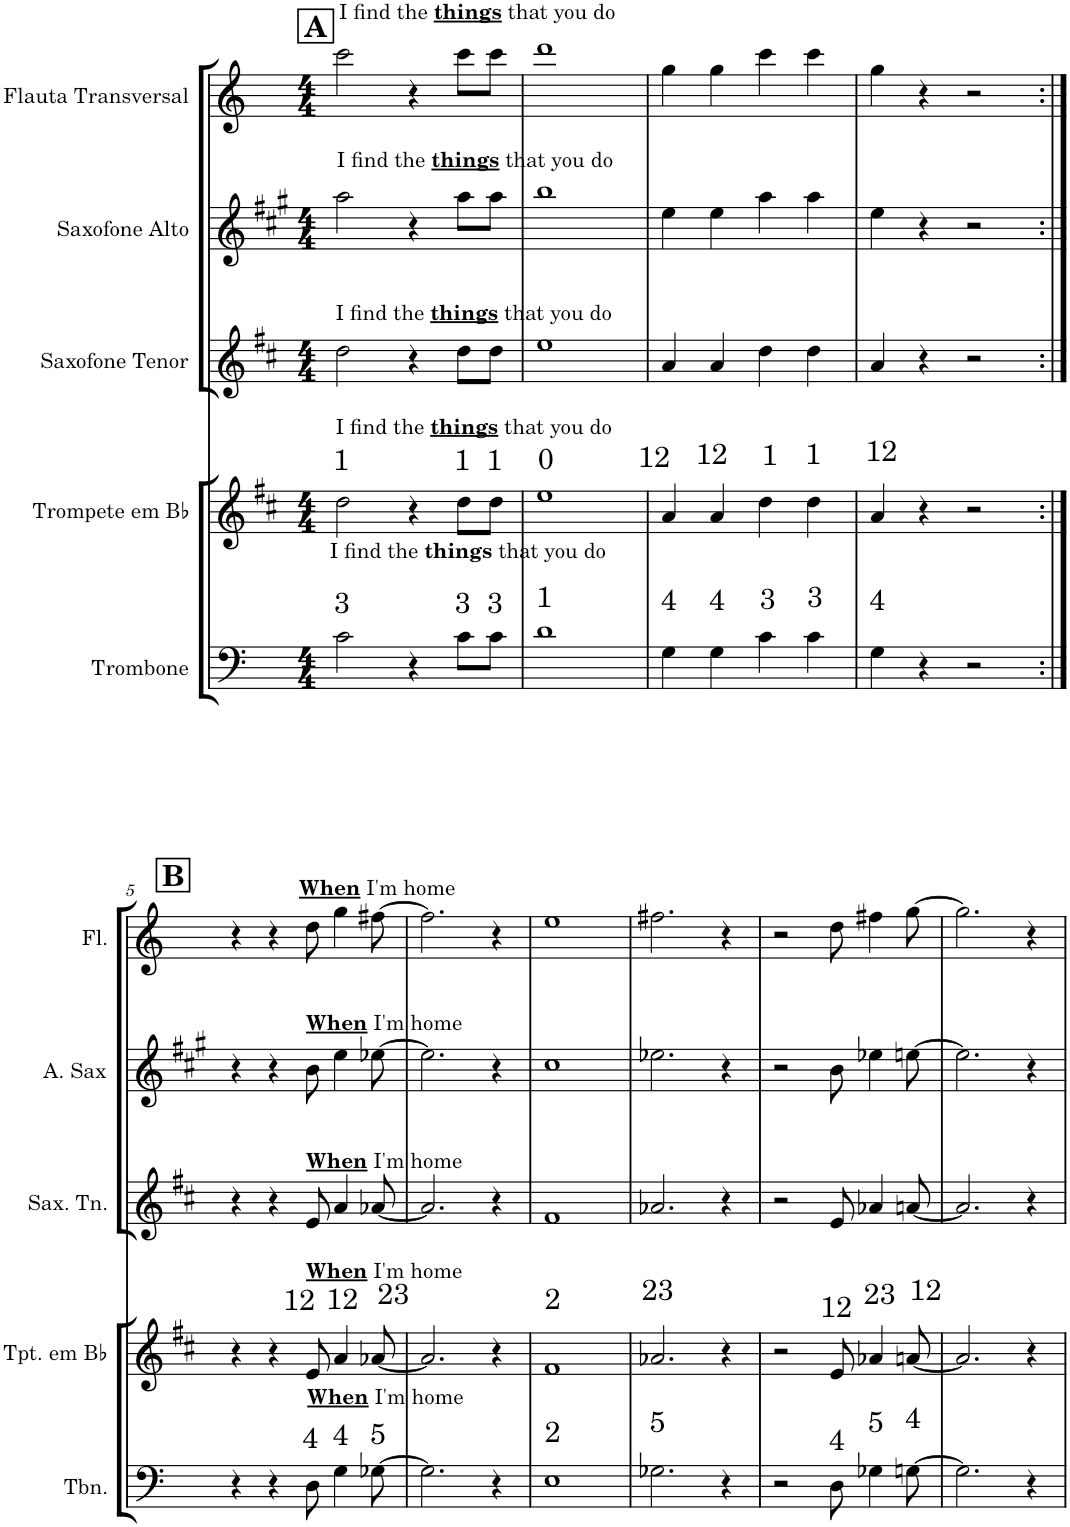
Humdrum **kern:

**kern	**kern	**kern	**kern	**kern
*part5	*part4	*part3	*part2	*part1
*staff5	*staff4	*staff3	*staff2	*staff1
*I"Trombone	*I"Trompete em Bb	*I"Saxofone Tenor	*I"Saxofone Alto	*I"Flauta Transversal
*I'Tbn.	*I'Tpt. em Bb	*I'Sax. Tn.	*	*I'Fl.
*clefF4	*clefG2	*clefG2	*clefG2	*clefG2
*	*Trd1c2	*Trd8c14	*Trd5c9	*
*k[]	*k[f#c#]	*k[f#c#]	*k[f#c#g#]	*k[]
*M4/4	*M4/4	*M4/4	*M4/4	*M4/4
!!LO:REH:place=s1:a:B:cj:fs=14:t=A
=1	=1	=1	=1	=1
!	!	!	!	!LO:TX:a:t=I find the
!	!	!	!	!LO:TX:a:B:t=things
!	!	!	!	!LO:TX:a:t=that you do
!	!	!	!LO:TX:a:t=I find the	!
!	!	!	!LO:TX:a:B:t=things	!
!	!	!	!LO:TX:a:t=that you do	!
!	!	!LO:TX:a:t=I find the	!	!
!	!	!LO:TX:a:B:t=things	!	!
!	!	!LO:TX:a:t=that you do	!	!
!	!LO:TX:a:t=I find the	!	!	!
!	!LO:TX:a:B:t=things	!	!	!
!	!LO:TX:a:t=that you do	!	!	!
!LO:TX:a:t=I find the	!	!	!	!
!LO:TX:a:B:t=things	!	!	!	!
!LO:TX:a:t=that you do	!	!	!	!
2c\	2dd\	2dd\	2aa\	2ccc\
4r	4r	4r	4r	4r
8c\L	8dd\L	8dd\L	8aa\L	8ccc\L
8c\J	8dd\J	8dd\J	8aa\J	8ccc\J
=2	=2	=2	=2	=2
1d	1ee	1ee	1bb	1ddd
=3	=3	=3	=3	=3
4G\	4a/	4a/	4ee\	4gg\
4G\	4a/	4a/	4ee\	4gg\
4c\	4dd\	4dd\	4aa\	4ccc\
4c\	4dd\	4dd\	4aa\	4ccc\
=4	=4	=4	=4	=4
4G\	4a/	4a/	4ee\	4gg\
4r	4r	4r	4r	4r
2r	2r	2r	2r	2r
!!LO:LB:g=z
!!LO:REH:place=s1:a:B:cj:fs=14:t=B
=5:|!	=5:|!	=5:|!	=5:|!	=5:|!
4r	4r	4r	4r	4r
4r	4r	4r	4r	4r
!	!	!	!	!LO:TX:a:B:t=When
!	!	!	!	!LO:TX:a:t=I'm home
!	!	!	!LO:TX:a:B:t=When	!
!	!	!	!LO:TX:a:t=I'm home	!
!	!	!LO:TX:a:B:t=When	!	!
!	!	!LO:TX:a:t=I'm home	!	!
!	!LO:TX:a:B:t=When	!	!	!
!	!LO:TX:a:t=I'm home	!	!	!
!LO:TX:a:B:t=When	!	!	!	!
!LO:TX:a:t=I'm home	!	!	!	!
8D\	8e/	8e/	8b\	8dd\
4G\	4a/	4a/	4ee\	4gg\
[8G-X\	[8a-X/	[8a-X/	[8ee-X\	[8ff#X\
=6	=6	=6	=6	=6
2.G-\]	2.a-/]	2.a-/]	2.ee-\]	2.ff#\]
4r	4r	4r	4r	4r
=7	=7	=7	=7	=7
1E	1f#	1f#	1cc#	1ee
=8	=8	=8	=8	=8
2.G-X\	2.a-X/	2.a-X/	2.ee-X\	2.ff#X\
4r	4r	4r	4r	4r
=9	=9	=9	=9	=9
2r	2r	2r	2r	2r
8D\	8e/	8e/	8b\	8dd\
4G-X\	4a-X/	4a-X/	4ee-X\	4ff#X\
[8Gn\	[8an/	[8an/	[8een\	[8gg\
=10	=10	=10	=10	=10
2.G\]	2.a/]	2.a/]	2.ee\]	2.gg\]
4r	4r	4r	4r	4r
=	=	=	=	=
*-	*-	*-	*-	*-
